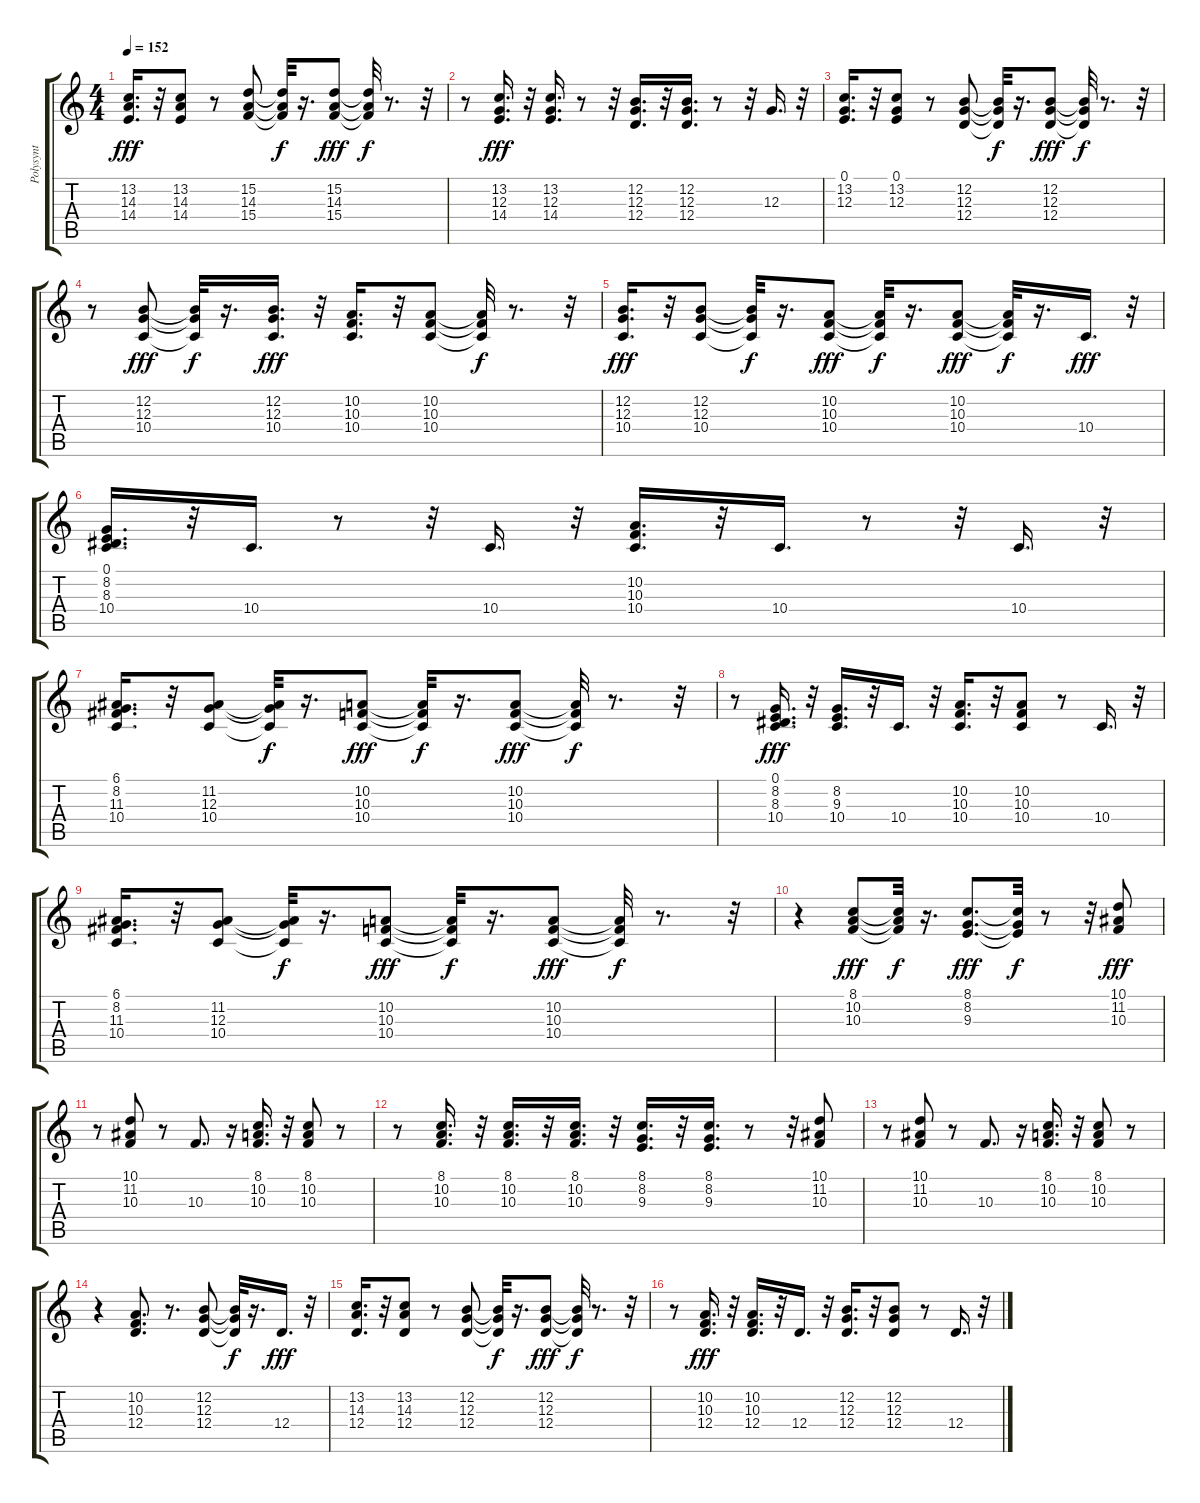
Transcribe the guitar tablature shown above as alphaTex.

\track ("Polysynt" "Polysynt") {instrument pad3polysynth}
\staff {score tabs}
\tuning (E4 B3 G3 D3 A2 E2) {hide}
\ts (4 4)
\tempo 152
\clef g2
\ks c
(13.2 14.3 14.4).16{d dy fff} r.32 (13.2 14.3 14.4).8 r.8 (15.2 14.3 15.4).8 (15.2{t} 14.3{t} 15.4{t}).32{dy f} r.16{d} (15.2 14.3 15.4).8{dy fff} (15.2{t} 14.3{t} 15.4{t}).32{dy f} r.8{d} r.32 |
r.8 (13.2 12.3 14.4).16{d dy fff} r.32 (13.2 12.3 14.4).16{d} r.8 r.32 (12.2 12.3 12.4).16{d} r.32 (12.2 12.3 12.4).16{d} r.8 r.32 12.3.16{d} r.32 |
(0.1 13.2 12.3).16{d} r.32 (0.1 13.2 12.3).8 r.8 (12.2 12.3 12.4).8 (12.2{t} 12.3{t} 12.4{t}).32{dy f} r.16{d} (12.2 12.3 12.4).8{dy fff} (12.2{t} 12.3{t} 12.4{t}).32{dy f} r.8{d} r.32 |
r.8 (12.2 12.3 10.4).8{dy fff} (12.2{t} 12.3{t} 10.4{t}).32{dy f} r.16{d} (12.2 12.3 10.4).16{d dy fff} r.32 (10.2 10.3 10.4).16{d} r.32 (10.2 10.3 10.4).8 (10.2{t} 10.3{t} 10.4{t}).32{dy f} r.8{d} r.32 |
(12.2 12.3 10.4).16{d dy fff} r.32 (12.2 12.3 10.4).8 (12.2{t} 12.3{t} 10.4{t}).32{dy f} r.16{d} (10.2 10.3 10.4).8{dy fff} (10.2{t} 10.3{t} 10.4{t}).32{dy f} r.16{d} (10.2 10.3 10.4).8{dy fff} (10.2{t} 10.3{t} 10.4{t}).32{dy f} r.16{d} 10.4.16{d dy fff} r.32 |
(0.1 8.2 8.3 10.4).16{d} r.32 10.4.16{d} r.8 r.32 10.4.16{d} r.32 (10.2 10.3 10.4).16{d} r.32 10.4.16{d} r.8 r.32 10.4.16{d} r.32 |
(6.1 8.2 11.3 10.4).16{d} r.32 (11.2 12.3 10.4).8 (11.2{t} 12.3{t} 10.4{t}).32{dy f} r.16{d} (10.2 10.3 10.4).8{dy fff} (10.2{t} 10.3{t} 10.4{t}).32{dy f} r.16{d} (10.2 10.3 10.4).8{dy fff} (10.2{t} 10.3{t} 10.4{t}).32{dy f} r.8{d} r.32 |
r.8 (0.1 8.2 8.3 10.4).16{d dy fff} r.32 (8.2 9.3 10.4).16{d} r.32 10.4.16{d} r.32 (10.2 10.3 10.4).16{d} r.32 (10.2 10.3 10.4).8 r.8 10.4.16{d} r.32 |
(6.1 8.2 11.3 10.4).16{d} r.32 (11.2 12.3 10.4).8 (11.2{t} 12.3{t} 10.4{t}).32{dy f} r.16{d} (10.2 10.3 10.4).8{dy fff} (10.2{t} 10.3{t} 10.4{t}).32{dy f} r.16{d} (10.2 10.3 10.4).8{dy fff} (10.2{t} 10.3{t} 10.4{t}).32{dy f} r.8{d} r.32 |
r.4 (8.1 10.2 10.3).8{dy fff} (8.1{t} 10.2{t} 10.3{t}).32{dy f} r.16{d} (8.1 8.2 9.3).8{d dy fff} (8.1{t} 8.2{t} 9.3{t}).32{dy f} r.8 r.32 (10.1 11.2 10.3).8{dy fff} |
r.8 (10.1 11.2 10.3).8 r.8 10.3.8{d} r.16 (8.1 10.2 10.3).16{d} r.32 (8.1 10.2 10.3).8 r.8 |
r.8 (8.1 10.2 10.3).16{d} r.32 (8.1 10.2 10.3).16{d} r.32 (8.1 10.2 10.3).16{d} r.32 (8.1 8.2 9.3).16{d} r.32 (8.1 8.2 9.3).16{d} r.8 r.32 (10.1 11.2 10.3).8 |
r.8 (10.1 11.2 10.3).8 r.8 10.3.8{d} r.16 (8.1 10.2 10.3).16{d} r.32 (8.1 10.2 10.3).8 r.8 |
r.4 (10.2 10.3 12.4).8{d} r.8{d} (12.2 12.3 12.4).8 (12.2{t} 12.3{t} 12.4{t}).32{dy f} r.16{d} 12.4.16{d dy fff} r.32 |
(13.2 14.3 12.4).16{d} r.32 (13.2 14.3 12.4).8 r.8 (12.2 12.3 12.4).8 (12.2{t} 12.3{t} 12.4{t}).32{dy f} r.16{d} (12.2 12.3 12.4).8{dy fff} (12.2{t} 12.3{t} 12.4{t}).32{dy f} r.8{d} r.32 |
r.8 (10.2 10.3 12.4).16{d dy fff} r.32 (10.2 10.3 12.4).16{d} r.32 12.4.16{d} r.32 (12.2 12.3 12.4).16{d} r.32 (12.2 12.3 12.4).8 r.8 12.4.16{d} r.32
